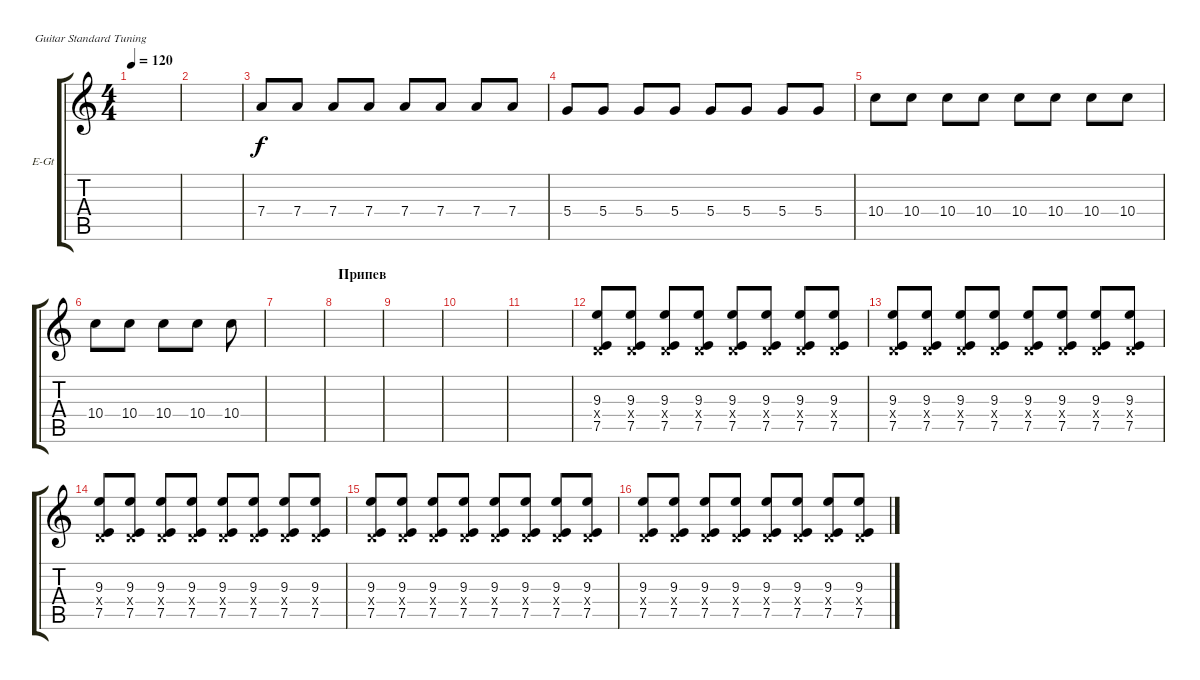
\defaultSystemsLayout 4
\bracketExtendMode groupsimilarinstruments
\firstSystemTrackNameOrientation horizontal
\otherSystemsTrackNameOrientation horizontal
\track ("Electric Guitar clean backdown" "E-Gt") {instrument overdrivenguitar}
\staff {score tabs}
\tuning (E4 B3 G3 D3 A2 E2)
\ts (4 4)
\tempo 120
\clef g2
\ks c
|
|
7.4.8 7.4.8 7.4.8 7.4.8 7.4.8 7.4.8 7.4.8 7.4.8 |
5.4.8 5.4.8 5.4.8 5.4.8 5.4.8 5.4.8 5.4.8 5.4.8 |
10.4.8 10.4.8 10.4.8 10.4.8 10.4.8 10.4.8 10.4.8 10.4.8 |
10.4.8 10.4.8 10.4.8 10.4.8 10.4.8 |
|
\section ("" "Припев")
|
|
|
|
(7.5 9.3 0.4{x}).8 (7.5 9.3 0.4{x}).8 (7.5 9.3 0.4{x}).8 (7.5 9.3 0.4{x}).8 (7.5 9.3 0.4{x}).8 (7.5 9.3 0.4{x}).8 (7.5 9.3 0.4{x}).8 (7.5 9.3 0.4{x}).8 |
(7.5 9.3 0.4{x}).8 (7.5 9.3 0.4{x}).8 (7.5 9.3 0.4{x}).8 (7.5 9.3 0.4{x}).8 (7.5 9.3 0.4{x}).8 (7.5 9.3 0.4{x}).8 (7.5 9.3 0.4{x}).8 (7.5 9.3 0.4{x}).8 |
(7.5 9.3 0.4{x}).8 (7.5 9.3 0.4{x}).8 (7.5 9.3 0.4{x}).8 (7.5 9.3 0.4{x}).8 (7.5 9.3 0.4{x}).8 (7.5 9.3 0.4{x}).8 (7.5 9.3 0.4{x}).8 (7.5 9.3 0.4{x}).8 |
(7.5 9.3 0.4{x}).8 (7.5 9.3 0.4{x}).8 (7.5 9.3 0.4{x}).8 (7.5 9.3 0.4{x}).8 (7.5 9.3 0.4{x}).8 (7.5 9.3 0.4{x}).8 (7.5 9.3 0.4{x}).8 (7.5 9.3 0.4{x}).8 |
(7.5 9.3 0.4{x}).8 (7.5 9.3 0.4{x}).8 (7.5 9.3 0.4{x}).8 (7.5 9.3 0.4{x}).8 (7.5 9.3 0.4{x}).8 (7.5 9.3 0.4{x}).8 (7.5 9.3 0.4{x}).8 (7.5 9.3 0.4{x}).8
